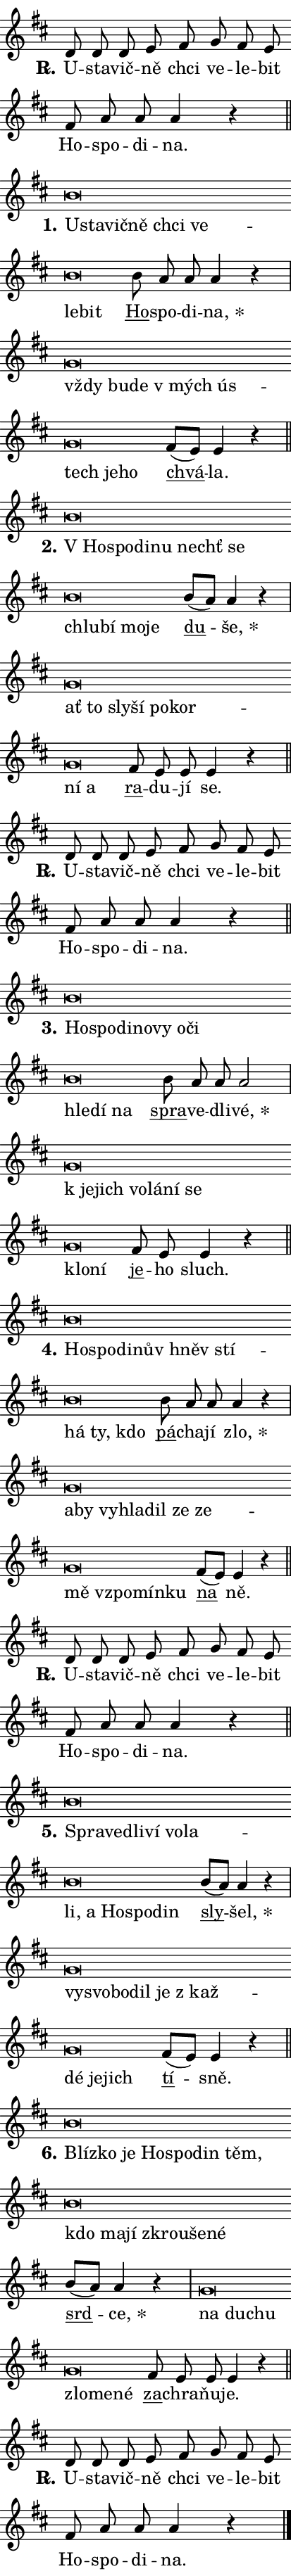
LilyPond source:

\version "2.22.1"
\header { tagline = "" }
\paper {
  indent = 0\cm
  top-margin = 0\cm
  right-margin = 0\cm
  bottom-margin = 0\cm
  left-margin = 0\cm
  paper-width = 7\cm
  page-breaking = #ly:one-page-breaking
  system-system-spacing.basic-distance = #11
  score-system-spacing.basic-distance = #11
  ragged-last = ##f
}


%% Author: Thomas Morley
%% https://lists.gnu.org/archive/html/lilypond-user/2020-05/msg00002.html
#(define (line-position grob)
"Returns position of @var[grob} in current system:
   @code{'start}, if at first time-step
   @code{'end}, if at last time-step
   @code{'middle} otherwise
"
  (let* ((col (ly:item-get-column grob))
         (ln (ly:grob-object col 'left-neighbor))
         (rn (ly:grob-object col 'right-neighbor))
         (col-to-check-left (if (ly:grob? ln) ln col))
         (col-to-check-right (if (ly:grob? rn) rn col))
         (break-dir-left
           (and
             (ly:grob-property col-to-check-left 'non-musical #f)
             (ly:item-break-dir col-to-check-left)))
         (break-dir-right
           (and
             (ly:grob-property col-to-check-right 'non-musical #f)
             (ly:item-break-dir col-to-check-right))))
        (cond ((eqv? 1 break-dir-left) 'start)
              ((eqv? -1 break-dir-right) 'end)
              (else 'middle))))

#(define (tranparent-at-line-position vctor)
  (lambda (grob)
  "Relying on @code{line-position} select the relevant enry from @var{vctor}.
Used to determine transparency,"
    (case (line-position grob)
      ((end) (not (vector-ref vctor 0)))
      ((middle) (not (vector-ref vctor 1)))
      ((start) (not (vector-ref vctor 2))))))

noteHeadBreakVisibility =
#(define-music-function (break-visibility)(vector?)
"Makes @code{NoteHead}s transparent relying on @var{break-visibility}"
#{
  \override NoteHead.transparent =
    #(tranparent-at-line-position break-visibility)
#})

#(define delete-ledgers-for-transparent-note-heads
  (lambda (grob)
    "Reads whether a @code{NoteHead} is transparent.
If so this @code{NoteHead} is removed from @code{'note-heads} from
@var{grob}, which is supposed to be @code{LedgerLineSpanner}.
As a result ledgers are not printed for this @code{NoteHead}"
    (let* ((nhds-array (ly:grob-object grob 'note-heads))
           (nhds-list
             (if (ly:grob-array? nhds-array)
                 (ly:grob-array->list nhds-array)
                 '()))
           ;; Relies on the transparent-property being done before
           ;; Staff.LedgerLineSpanner.after-line-breaking is executed.
           ;; This is fragile ...
           (to-keep
             (remove
               (lambda (nhd)
                 (ly:grob-property nhd 'transparent #f))
               nhds-list)))
      ;; TODO find a better method to iterate over grob-arrays, similiar
      ;; to filter/remove etc for lists
      ;; For now rebuilt from scratch
      (set! (ly:grob-object grob 'note-heads)  '())
      (for-each
        (lambda (nhd)
          (ly:pointer-group-interface::add-grob grob 'note-heads nhd))
        to-keep))))

hideNotes = {
  \noteHeadBreakVisibility #begin-of-line-visible
}
unHideNotes = {
  \noteHeadBreakVisibility #all-visible
}

% work-around for resetting accidentals
% https://lilypond.org/doc/v2.23/Documentation/notation/displaying-rhythms#unmetered-music
cadenzaMeasure = {
  \cadenzaOff
  \partial 1024 s1024
  \cadenzaOn
}

#(define-markup-command (accent layout props text) (markup?)
  "Underline accented syllable"
  (interpret-markup layout props
    #{\markup \override #'(offset . 4.3) \underline { #text }#}))

responsum = \markup \concat {
  "R" \hspace #-1.05 \path #0.1 #'((moveto 0 0.07) (lineto 0.9 0.8)) \hspace #0.05 "."
}

\layout {
    \context {
        \Staff
        \remove "Time_signature_engraver"
        \override LedgerLineSpanner.after-line-breaking = #delete-ledgers-for-transparent-note-heads
    }
    \context {
        \Voice {
            \override NoteHead.output-attributes = #'((class . "notehead"))
            \override Hairpin.height = #0.55
        }
    }
    \context {
        \Lyrics {
            \override StanzaNumber.output-attributes = #'((class . "stanzanumber"))
            \override LyricSpace.minimum-distance = #0.9
            \override LyricText.font-name = #"TeX Gyre Schola"
            \override LyricText.font-size = 1
            \override StanzaNumber.font-name = #"TeX Gyre Schola Bold"
            \override StanzaNumber.font-size = 1
        }
    }
}

% magnetic-lyrics.ily
%
%   written by
%     Jean Abou Samra <jean@abou-samra.fr>
%     Werner Lemberg <wl@gnu.org>
%
%   adapted by
%     Jiri Hon <jiri.hon@gmail.com>
%
% Version 2022-Apr-15

% https://www.mail-archive.com/lilypond-user@gnu.org/msg149350.html

#(define (Left_hyphen_pointer_engraver context)
   "Collect syllable-hyphen-syllable occurrences in lyrics and store
them in properties.  This engraver only looks to the left.  For
example, if the lyrics input is @code{foo -- bar}, it does the
following.

@itemize @bullet
@item
Set the @code{text} property of the @code{LyricHyphen} grob between
@q{foo} and @q{bar} to @code{foo}.

@item
Set the @code{left-hyphen} property of the @code{LyricText} grob with
text @q{foo} to the @code{LyricHyphen} grob between @q{foo} and
@q{bar}.
@end itemize

Use this auxiliary engraver in combination with the
@code{lyric-@/text::@/apply-@/magnetic-@/offset!} hook."
   (let ((hyphen #f)
         (text #f))
     (make-engraver
      (acknowledgers
       ((lyric-syllable-interface engraver grob source-engraver)
        (set! text grob)))
      (end-acknowledgers
       ((lyric-hyphen-interface engraver grob source-engraver)
        ;(when (not (grob::has-interface grob 'lyric-space-interface))
          (set! hyphen grob)));)
      ((stop-translation-timestep engraver)
       (when (and text hyphen)
         (ly:grob-set-object! text 'left-hyphen hyphen))
       (set! text #f)
       (set! hyphen #f)))))

#(define (lyric-text::apply-magnetic-offset! grob)
   "If the space between two syllables is less than the value in
property @code{LyricText@/.details@/.squash-threshold}, move the right
syllable to the left so that it gets concatenated with the left
syllable.

Use this function as a hook for
@code{LyricText@/.after-@/line-@/breaking} if the
@code{Left_@/hyphen_@/pointer_@/engraver} is active."
   (let ((hyphen (ly:grob-object grob 'left-hyphen #f)))
     (when hyphen
       (let ((left-text (ly:spanner-bound hyphen LEFT)))
         (when (grob::has-interface left-text 'lyric-syllable-interface)
           (let* ((common (ly:grob-common-refpoint grob left-text X))
                  (this-x-ext (ly:grob-extent grob common X))
                  (left-x-ext
                   (begin
                     ;; Trigger magnetism for left-text.
                     (ly:grob-property left-text 'after-line-breaking)
                     (ly:grob-extent left-text common X)))
                  ;; `delta` is the gap width between two syllables.
                  (delta (- (interval-start this-x-ext)
                            (interval-end left-x-ext)))
                  (details (ly:grob-property grob 'details))
                  (threshold (assoc-get 'squash-threshold details 0.2)))
             (when (< delta threshold)
               (let* (;; We have to manipulate the input text so that
                      ;; ligatures crossing syllable boundaries are not
                      ;; disabled.  For languages based on the Latin
                      ;; script this is essentially a beautification.
                      ;; However, for non-Western scripts it can be a
                      ;; necessity.
                      (lt (ly:grob-property left-text 'text))
                      (rt (ly:grob-property grob 'text))
                      (is-space (grob::has-interface hyphen 'lyric-space-interface))
                      (space (if is-space " " ""))
                      (space-markup (grob-interpret-markup grob " "))
                      (space-size (interval-length (ly:stencil-extent space-markup X)))
                      (extra-delta (if is-space space-size 0))
                      ;; Append new syllable.
                      (ltrt-space (if (and (string? lt) (string? rt))
                                (string-append lt space rt)
                                (make-concat-markup (list lt space rt))))
                      ;; Right-align `ltrt` to the right side.
                      (ltrt-space-markup (grob-interpret-markup
                               grob
                               (make-translate-markup
                                (cons (interval-length this-x-ext) 0)
                                (make-right-align-markup ltrt-space)))))
                 (begin
                   ;; Don't print `left-text`.
                   (ly:grob-set-property! left-text 'stencil #f)
                   ;; Set text and stencil (which holds all collected
                   ;; syllables so far) and shift it to the left.
                   (ly:grob-set-property! grob 'text ltrt-space)
                   (ly:grob-set-property! grob 'stencil ltrt-space-markup)
                   (ly:grob-translate-axis! grob (- (- delta extra-delta)) X))))))))))


#(define (lyric-hyphen::displace-bounds-first grob)
   ;; Make very sure this callback isn't triggered too early.
   (let ((left (ly:spanner-bound grob LEFT))
         (right (ly:spanner-bound grob RIGHT)))
     (ly:grob-property left 'after-line-breaking)
     (ly:grob-property right 'after-line-breaking)
     (ly:lyric-hyphen::print grob)))

squashThreshold = #0.4

\layout {
  \context {
    \Lyrics
    \consists #Left_hyphen_pointer_engraver
    \override LyricText.after-line-breaking =
      #lyric-text::apply-magnetic-offset!
    \override LyricHyphen.stencil = #lyric-hyphen::displace-bounds-first
    \override LyricText.details.squash-threshold = \squashThreshold
    \override LyricHyphen.minimum-distance = 0
    \override LyricHyphen.minimum-length = \squashThreshold
  }
}

squash = \override LyricText.details.squash-threshold = 9999
unSquash = \override LyricText.details.squash-threshold = \squashThreshold

left = \override LyricText.self-alignment-X = #LEFT
unLeft = \revert LyricText.self-alignment-X

starOffset = #(lambda (grob) 
                (let ((x_offset (ly:self-alignment-interface::aligned-on-x-parent grob)))
                  (if (= x_offset 0) 0 (+ x_offset 1.2))))

star = #(define-music-function (syllable)(string?)
"Append star separator at the end of a syllable"
#{
  \once \override LyricText.X-offset = #starOffset
  \lyricmode { \markup {
    #syllable
    \override #'((font-name . "TeX Gyre Schola Bold")) \hspace #0.2 \lower #0.65 \larger "*"
  } }
#})

starAccent = #(define-music-function (syllable)(string?)
"Append star separator at the end of a syllable and make accent"
#{
  \once \override LyricText.X-offset = #starOffset
  \lyricmode { \markup {
    \accent #syllable
    \override #'((font-name . "TeX Gyre Schola Bold")) \hspace #0.2 \lower #0.65 \larger "*"
  } }
#})

breath = #(define-music-function (syllable)(string?)
"Append breathing indicator at the end of a syllable"
#{
  \lyricmode { \markup { #syllable "+" } }
#})

optionalBreath = #(define-music-function (syllable)(string?)
"Append optional breathing indicator at the end of a syllable"
#{
  \lyricmode { \markup { #syllable "(+)" } }
#})


\score {
    <<
        \new Voice = "melody" { \cadenzaOn \key d \major \relative { d'8 d d e fis \bar "" g fis e \bar "" fis a a a4 r \cadenzaMeasure \bar "||" \break }
\relative { b'\breve*1/16 \hideNotes \breve*1/16 \bar "" \breve*1/16 \bar "" \breve*1/16 \bar "" \breve*1/16 \bar "" \breve*1/16 \bar "" \breve*1/16 \breve*1/16 \bar "" \unHideNotes \bar "" b8 a a a4 r \cadenzaMeasure \bar "|" g\breve*1/16 \hideNotes \breve*1/16 \bar "" \breve*1/16 \bar "" \breve*1/16 \bar "" \breve*1/16 \bar "" \breve*1/16 \bar "" \breve*1/16 \breve*1/16 \bar "" \unHideNotes \bar "" fis8[( e)] e4 r \cadenzaMeasure \bar "||" \break }
\relative { b'\breve*1/16 \hideNotes \breve*1/16 \bar "" \breve*1/16 \bar "" \breve*1/16 \bar "" \breve*1/16 \bar "" \breve*1/16 \bar "" \breve*1/16 \bar "" \breve*1/16 \bar "" \breve*1/16 \breve*1/16 \bar "" \unHideNotes \bar "" b8[( a)] a4 r \cadenzaMeasure \bar "|" g\breve*1/16 \hideNotes \breve*1/16 \bar "" \breve*1/16 \bar "" \breve*1/16 \bar "" \breve*1/16 \bar "" \breve*1/16 \bar "" \breve*1/16 \breve*1/16 \bar "" \unHideNotes \bar "" fis8 e e e4 r \cadenzaMeasure \bar "||" \break }
\relative { d'8 d d e fis \bar "" g fis e \bar "" fis a a a4 r \cadenzaMeasure \bar "||" \break }
\relative { b'\breve*1/16 \hideNotes \breve*1/16 \bar "" \breve*1/16 \bar "" \breve*1/16 \bar "" \breve*1/16 \bar "" \breve*1/16 \bar "" \breve*1/16 \bar "" \breve*1/16 \bar "" \breve*1/16 \breve*1/16 \bar "" \unHideNotes \bar "" b8 a a a2 \cadenzaMeasure \bar "|" g\breve*1/16 \hideNotes \breve*1/16 \bar "" \breve*1/16 \bar "" \breve*1/16 \bar "" \breve*1/16 \bar "" \breve*1/16 \bar "" \breve*1/16 \breve*1/16 \bar "" \unHideNotes \bar "" fis8 e e4 r \cadenzaMeasure \bar "||" \break }
\relative { b'\breve*1/16 \hideNotes \breve*1/16 \bar "" \breve*1/16 \bar "" \breve*1/16 \bar "" \breve*1/16 \bar "" \breve*1/16 \bar "" \breve*1/16 \bar "" \breve*1/16 \breve*1/16 \bar "" \unHideNotes \bar "" b8 a a a4 r \cadenzaMeasure \bar "|" g\breve*1/16 \hideNotes \breve*1/16 \bar "" \breve*1/16 \bar "" \breve*1/16 \bar "" \breve*1/16 \bar "" \breve*1/16 \bar "" \breve*1/16 \bar "" \breve*1/16 \bar "" \breve*1/16 \bar "" \breve*1/16 \breve*1/16 \bar "" \unHideNotes \bar "" fis8[( e)] e4 r \cadenzaMeasure \bar "||" \break }
\relative { d'8 d d e fis \bar "" g fis e \bar "" fis a a a4 r \cadenzaMeasure \bar "||" \break }
\relative { b'\breve*1/16 \hideNotes \breve*1/16 \bar "" \breve*1/16 \bar "" \breve*1/16 \bar "" \breve*1/16 \bar "" \breve*1/16 \bar "" \breve*1/16 \bar "" \breve*1/16 \bar "" \breve*1/16 \bar "" \breve*1/16 \breve*1/16 \bar "" \unHideNotes \bar "" b8[( a)] a4 r \cadenzaMeasure \bar "|" g\breve*1/16 \hideNotes \breve*1/16 \bar "" \breve*1/16 \bar "" \breve*1/16 \bar "" \breve*1/16 \bar "" \breve*1/16 \bar "" \breve*1/16 \bar "" \breve*1/16 \breve*1/16 \bar "" \unHideNotes \bar "" fis8[( e)] e4 r \cadenzaMeasure \bar "||" \break }
\relative { b'\breve*1/16 \hideNotes \breve*1/16 \bar "" \breve*1/16 \bar "" \breve*1/16 \bar "" \breve*1/16 \bar "" \breve*1/16 \bar "" \breve*1/16 \bar "" \breve*1/16 \bar "" \breve*1/16 \bar "" \breve*1/16 \bar "" \breve*1/16 \bar "" \breve*1/16 \breve*1/16 \bar "" \unHideNotes \bar "" b8[( a)] a4 r \cadenzaMeasure \bar "|" g\breve*1/16 \hideNotes \breve*1/16 \bar "" \breve*1/16 \bar "" \breve*1/16 \bar "" \breve*1/16 \breve*1/16 \bar "" \unHideNotes \bar "" fis8 e e e4 r \cadenzaMeasure \bar "||" \break }
\relative { d'8 d d e fis \bar "" g fis e \bar "" fis a a a4 r \cadenzaMeasure \bar "||" \break } \bar "|." }
        \new Lyrics \lyricsto "melody" { \lyricmode { \set stanza = \responsum
U -- sta -- vič -- ně chci ve -- le -- bit Ho -- spo -- di -- na.
\set stanza = "1."
\left U -- \squash sta -- vič -- ně chci ve -- le -- bit \unLeft \unSquash \markup \accent Ho -- spo -- di -- \star na, \left vždy \squash bu -- de "v mých" ús -- tech je -- ho \unLeft \unSquash \markup \accent chvá -- la.
\set stanza = "2."
\left "V Ho" -- \squash spo -- di -- nu nechť se chlu -- bí mo -- je \unLeft \unSquash \markup \accent du -- \star še, \left ať \squash to sly -- ší po -- kor -- ní a \unLeft \unSquash \markup \accent ra -- du -- jí se.
\set stanza = \responsum
U -- sta -- vič -- ně chci ve -- le -- bit Ho -- spo -- di -- na.
\set stanza = "3."
\left Ho -- \squash spo -- di -- no -- vy o -- či hle -- dí na \unLeft \unSquash \markup \accent spra -- ve -- dli -- \star vé, \left "k je" -- \squash jich vo -- lá -- ní se klo -- ní \unLeft \unSquash \markup \accent je -- ho sluch.
\set stanza = "4."
\left Ho -- \squash spo -- di -- nův hněv stí -- há ty, kdo \unLeft \unSquash \markup \accent pá -- cha -- jí \star zlo, \left a -- \squash by vy -- hla -- dil ze ze -- mě vzpo -- mín -- ku \unLeft \unSquash \markup \accent na ně.
\set stanza = \responsum
U -- sta -- vič -- ně chci ve -- le -- bit Ho -- spo -- di -- na.
\set stanza = "5."
\left Spra -- \squash ve -- dli -- ví vo -- la -- li, a Ho -- spo -- din \unLeft \unSquash \markup \accent sly -- \star šel, \left vy -- \squash svo -- bo -- dil je "z kaž" -- dé je -- jich \unLeft \unSquash \markup \accent tí -- sně.
\set stanza = "6."
\left Blíz -- \squash ko je Ho -- spo -- din těm, kdo ma -- jí zkrou -- še -- né \unLeft \unSquash \markup \accent srd -- \star ce, \left na \squash du -- chu zlo -- me -- né \unLeft \unSquash \markup \accent za -- chra -- ňu -- je.
\set stanza = \responsum
U -- sta -- vič -- ně chci ve -- le -- bit Ho -- spo -- di -- na. } }
    >>
    \layout {}
}
